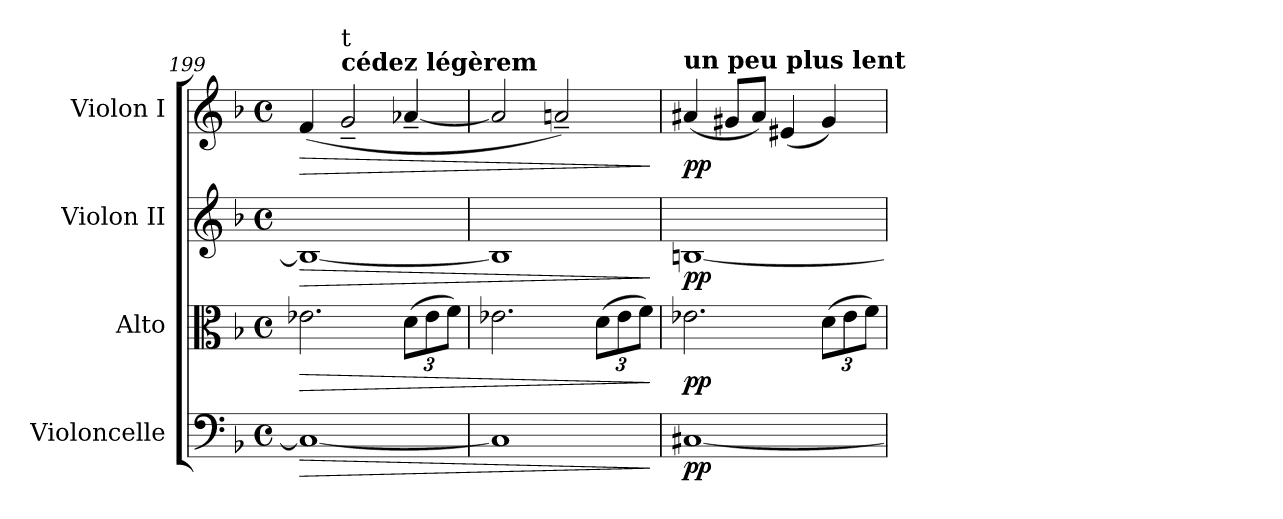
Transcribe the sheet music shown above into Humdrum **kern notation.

**kern	**dynam	**kern	**dynam	**kern	**dynam	**kern	**dynam
*part4	*part4	*part3	*part3	*part2	*part2	*part1	*part1
*staff4	*staff4	*staff3	*staff3	*staff2	*staff2	*staff1	*staff1
*I"Violoncelle	*	*I"Alto	*	*I"Violon II	*	*I"Violon I	*
*I'Vc	*	*	*	*I'Vln	*	*I'Vln	*
*clefF4	*	*clefC3	*	*clefG2	*	*clefG2	*
*k[b-]	*	*k[b-]	*	*k[b-]	*	*k[b-]	*
*M4/4	*	*M4/4	*	*M4/4	*	*M4/4	*
*met(c)	*	*met(c)	*	*met(c)	*	*met(c)	*
=199	=199	=199	=199	=199	=199	=199	=199
!	!LO:HP:b	!	!LO:HP:b	!	!LO:HP:b	!	!LO:HP:b
1C#_	>	2.e-X\	>	1B_	>	(>4f/	>
!	!	!	!	!	!	!LO:TX:B:t=cédez légèrem	!
!	!	!	!	!	!	!LO:TX:t=t	!
.	.	.	.	.	.	2g~/	.
*	*	*Xbrackettup	*	*	*	*	*
.	.	(>12d\L	.	.	.	[4a-X~/	.
.	.	12e-\	.	.	.	.	.
.	.	12f\J)	.	.	.	.	.
=200	=200	=200	=200	=200	=200	=200	=200
1C#]	.	2.e-X\	.	1B]	.	2a-/]	.
.	.	.	.	.	.	2an~/)	.
.	.	(>12d\L	.	.	.	.	.
.	.	12e-\	.	.	.	.	.
.	.	12f\J)	.	.	.	.	.
.	]	.	]	.	]	.	]
!!LO:LB:g=z
=201	=201	=201	=201	=201	=201	=201	=201
!	!	!	!	!	!	!LO:TX:B:t=un peu plus lent	!
!	!LO:DY:b	!	!LO:DY:b	!	!LO:DY:b	!	!LO:DY:b
[1C#X	pp	2.e-X\	pp	[1Bn	pp	(<4a#X/	pp
.	.	.	.	.	.	8g#X/L	.
.	.	.	.	.	.	8a#/J)	.
.	.	.	.	.	.	(<4e#X/	.
.	.	(>12d\L	.	.	.	4g#/)	.
.	.	12e-\	.	.	.	.	.
.	.	12f\J)	.	.	.	.	.
=	=	=	=	=	=	=	=
*-	*-	*-	*-	*-	*-	*-	*-
